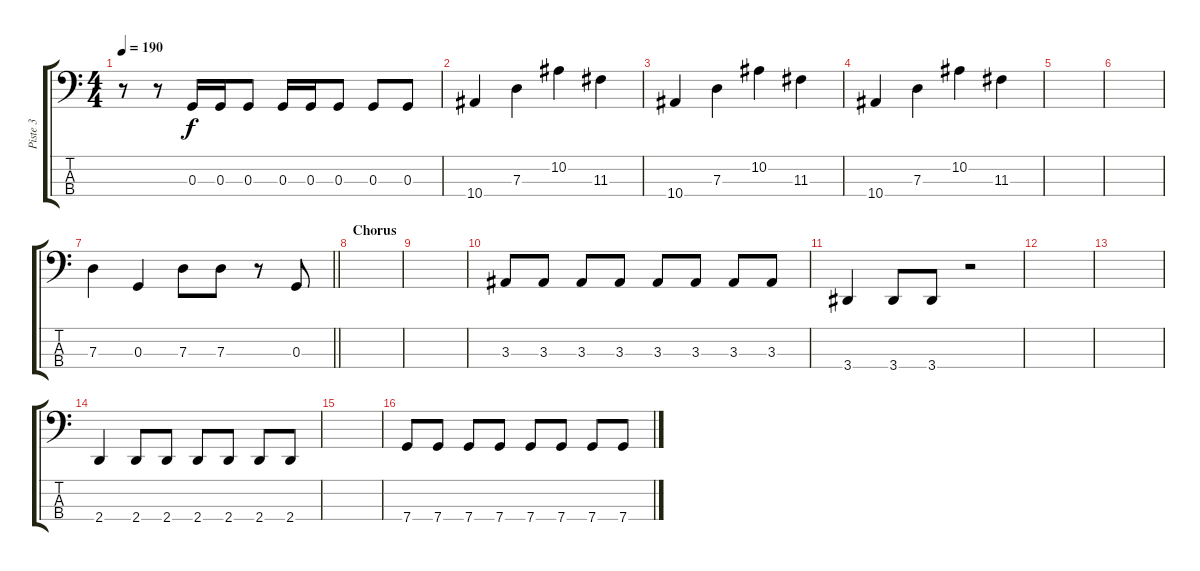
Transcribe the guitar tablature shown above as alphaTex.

\track ("Piste 3" "Piste 3") {instrument electricbassfinger}
\staff {score tabs}
\tuning (F2 C2 G1 C1) {hide}
\ts (4 4)
\tempo 190
\clef f4
\ks c
r.8{dy f} r.8 0.3.16 0.3.16 0.3.8 0.3.16 0.3.16 0.3.8 0.3.8 0.3.8 |
10.4.4 7.3.4 10.2.4 11.3.4 |
10.4.4 7.3.4 10.2.4 11.3.4 |
10.4.4 7.3.4 10.2.4 11.3.4 |
|
|
\barLineRight lightlight
7.3.4 0.3.4 7.3.8 7.3.8 r.8 0.3.8 |
\section ("" "Chorus")
|
|
3.3.8 3.3.8 3.3.8 3.3.8 3.3.8 3.3.8 3.3.8 3.3.8 |
3.4.4 3.4.8 3.4.8 r.2 |
|
|
2.4.4 2.4.8 2.4.8 2.4.8 2.4.8 2.4.8 2.4.8 |
|
7.4.8 7.4.8 7.4.8 7.4.8 7.4.8 7.4.8 7.4.8 7.4.8
